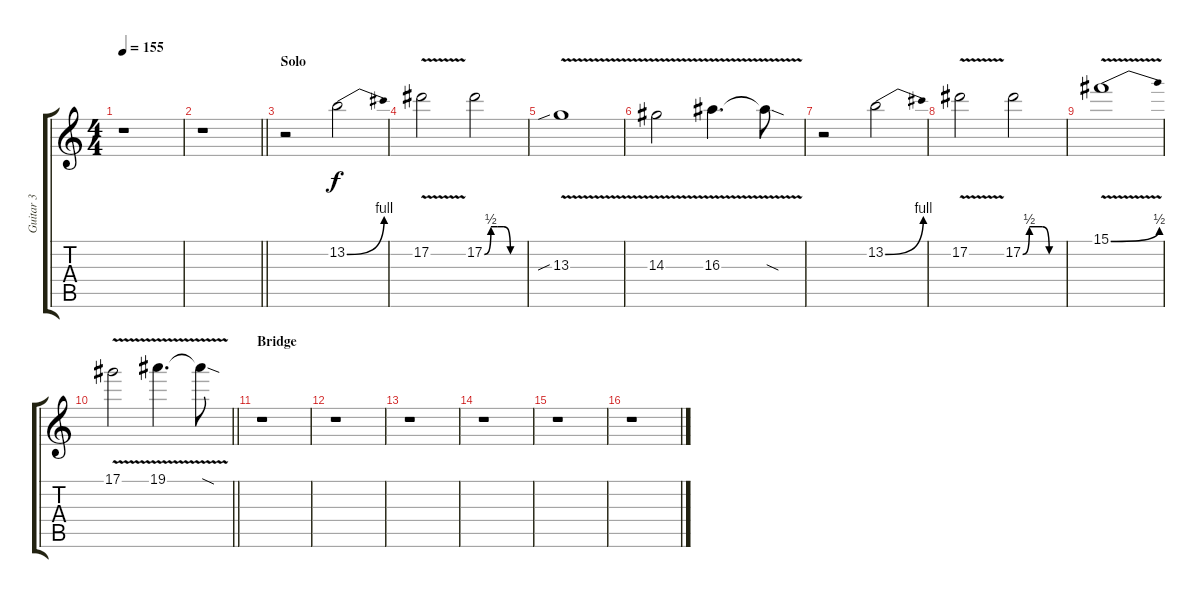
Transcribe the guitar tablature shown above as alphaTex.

\track ("Guitar 3" "Guitar 3") {instrument distortionguitar}
\staff {score tabs}
\tuning (Eb4 Bb3 Gb3 Db3 Ab2 Db2) {hide}
\ts (4 4)
\tempo 155
\clef g2
\ks c
r.1{dy f} |
\barLineRight lightlight
r.1 |
\section ("" "Solo")
r.2{volume 15} 13.2{be (bend 0 0 60 4)}.2 |
17.2{v}.2 17.2{be (custom 0 0 10 2 20 2 30 2 40 0 60 0)}.2 |
13.3{v sib}.1 |
14.3{v}.2 16.3{v}.4{d} 16.3{sod t}.8 |
r.2 13.2{be (bend 0 0 60 4)}.2 |
17.2{v}.2 17.2{be (custom 0 0 10 2 20 2 30 2 40 0 60 0)}.2 |
15.1{be (bend 0 0 60 2) v}.1 |
\barLineRight lightlight
17.1{v}.2 19.1{v}.4{d} 19.1{sod t}.8 |
\section ("" "Bridge")
r.1 |
r.1 |
r.1 |
r.1 |
r.1 |
r.1
